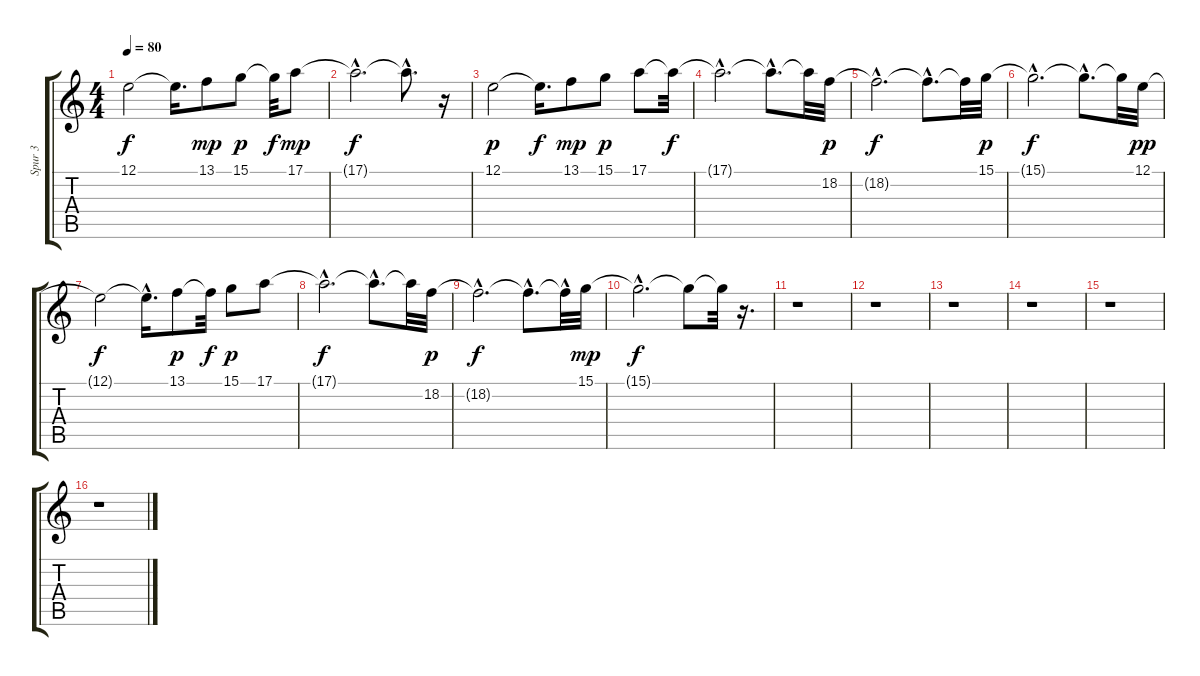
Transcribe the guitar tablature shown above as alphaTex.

\track ("Spur 3" "Spur 3") {instrument stringensemble2}
\staff {score tabs}
\tuning (E4 B3 G3 D3 A2 E2) {hide}
\ts (4 4)
\tempo 80
\clef g2
\ks c
12.1{t}.2{dy f} 12.1{t}.16{d} 13.1.8{dy mp} 15.1.8{dy p} 15.1{t}.32{dy f} 17.1.8{dy mp} |
17.1{hac t}.2{d dy f} 17.1{hac t}.8{d} r.16 |
12.1.2{dy p} 12.1{t}.16{d dy f} 13.1.8{dy mp} 15.1.8{dy p} 17.1.8 17.1{t}.32{dy f} |
17.1{hac t}.2{d} 17.1{hac t}.8{d} 17.1{t}.32 18.2.32{dy p} |
18.2{hac t}.2{d dy f} 18.2{hac t}.8{d} 18.2{t}.32 15.1.32{dy p} |
15.1{hac t}.2{d dy f} 15.1{hac t}.8{d} 15.1{t}.32 12.1.32{dy pp} |
12.1{t}.2{dy f} 12.1{hac t}.16{d} 13.1.8{dy p} 13.1{t}.32{dy f} 15.1.8{dy p} 17.1.8 |
17.1{hac t}.2{d dy f} 17.1{hac t}.8{d} 17.1{t}.32 18.2.32{dy p} |
18.2{hac t}.2{d dy f} 18.2{hac t}.8{d} 18.2{hac t}.32 15.1.32{dy mp} |
15.1{hac t}.2{d dy f} 15.1{t}.8 15.1{t}.32 r.16{d} |
r.1 |
r.1 |
r.1 |
r.1 |
r.1 |
r.1
